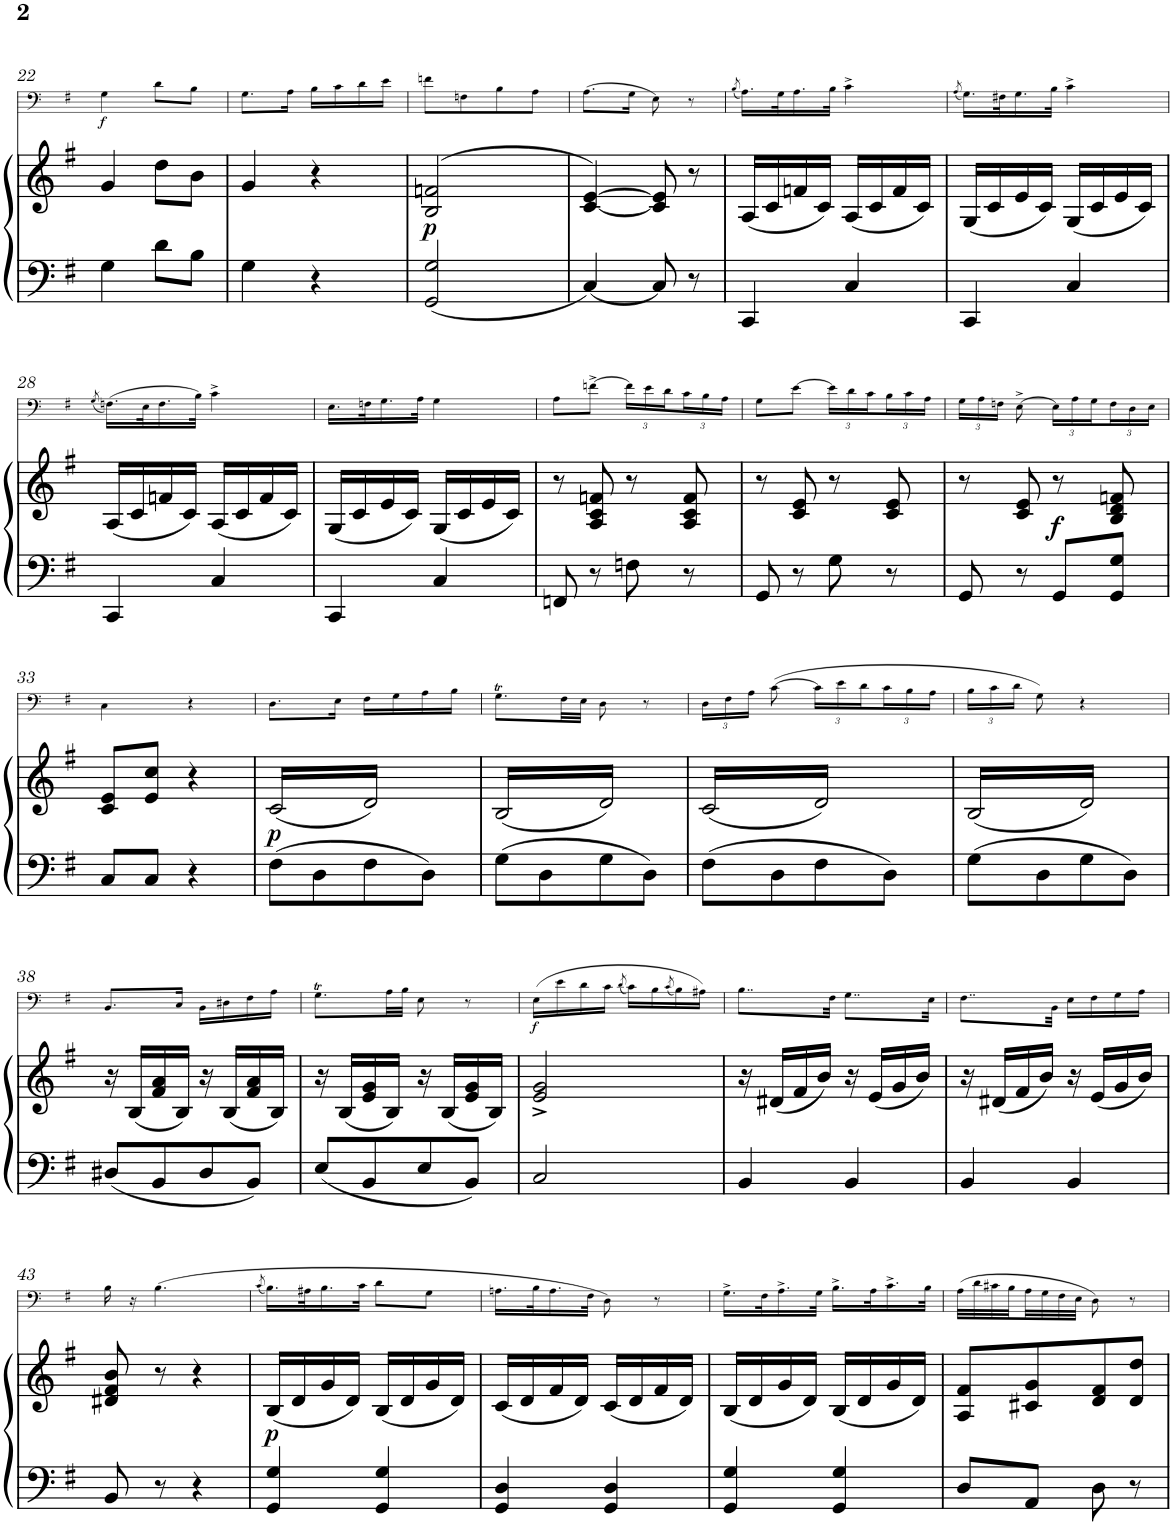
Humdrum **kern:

**kern	**kern	**dynam	**kern	**dynam
*part2	*part2	*part2	*part1	*part1
*staff3	*staff2	*staff2/3	*staff1	*staff1
*I"Piano	*	*	*I"Trombone	*
*I'Pno	*	*	*I'Trb	*
!!LO:PB:g=z
*clefF4	*clefG2	*	*clefF4	*
*k[f#]	*k[f#]	*	*k[f#]	*
*M2/4	*M2/4	*	*M2/4	*
=22	=22	=22	=22	=22
!	!	!	!	!LO:DY:b
4G\	4g/	.	4G\	f
8d\L	8dd\L	.	8d\L	.
8B\J	8b\J	.	8B\J	.
=23	=23	=23	=23	=23
4G\	4g/	.	8.G\L	.
.	.	.	16A\Jk	.
4r	4r	.	16B\LL	.
.	.	.	16c\	.
.	.	.	16d\	.
.	.	.	16e\JJ	.
=24	=24	=24	=24	=24
!	!	!LO:DY:b	!	!
2GG/ 2G/	(>2B/ 2fn/	p	8fn\L	.
.	.	.	8Fn\	.
.	.	.	8B\	.
.	.	.	8A\J	.
=25	=25	=25	=25	=25
[4C/	[4c/ [4e/)	.	(8.A\L	.
.	.	.	16G\Jk	.
8C/]	8c/] 8e/]	.	8E\)	.
8r	8r	.	8r	.
=26	=26	=26	=26	=26
.	.	.	(8qB/	.
4CC/	(16A/LL	.	16.A\LL)	.
.	16c/	.	.	.
.	.	.	32G\K	.
.	16fn/	.	16.A\	.
.	16c/JJ)	.	.	.
.	.	.	32B\JJk	.
4C/	(16A/LL	.	4c^\	.
.	16c/	.	.	.
.	16f/	.	.	.
.	16c/JJ)	.	.	.
=27	=27	=27	=27	=27
.	.	.	(8qA/	.
4CC/	(16G/LL	.	16.G\LL)	.
.	16c/	.	.	.
.	.	.	32F#X\K	.
.	16e/	.	16.G\	.
.	16c/JJ)	.	.	.
.	.	.	32B\JJk	.
4C/	(16G/LL	.	4c^\	.
.	16c/	.	.	.
.	16e/	.	.	.
.	16c/JJ)	.	.	.
!!LO:LB:g=z
=28	=28	=28	=28	=28
.	.	.	(8qG/	.
4CC/	(16A/LL	.	(>16.Fn\LL)	.
.	16c/	.	.	.
.	.	.	32E\K	.
.	16fn/	.	16.F\	.
.	16c/JJ)	.	.	.
.	.	.	32B\JJk)	.
4C/	(16A/LL	.	4c^\	.
.	16c/	.	.	.
.	16f/	.	.	.
.	16c/JJ)	.	.	.
=29	=29	=29	=29	=29
4CC/	(16G/LL	.	16.E\LL	.
.	16c/	.	.	.
.	.	.	32Fn\K	.
.	16e/	.	16.G\	.
.	16c/JJ)	.	.	.
.	.	.	32A\JJk	.
4C/	(16G/LL	.	4G\	.
.	16c/	.	.	.
.	16e/	.	.	.
.	16c/JJ)	.	.	.
=30	=30	=30	=30	=30
8FFn/	8r	.	8A\L	.
8r	8A/ 8c/ 8fn/	.	[8fn^\J	.
*	*	*	*Xbrackettup	*
8Fn\	8r	.	24f\LL]	.
.	.	.	24e\	.
.	.	.	24d\	.
8r	8A/ 8c/ 8f/	.	24c\	.
.	.	.	24B\	.
.	.	.	24A\JJ	.
=31	=31	=31	=31	=31
8GG/	8r	.	8G\L	.
8r	8c/ 8e/	.	[8e\J	.
8G\	8r	.	24e\LL]	.
.	.	.	24d\	.
.	.	.	24c\	.
8r	8c/ 8e/	.	24B\	.
.	.	.	24c\	.
.	.	.	24A\JJ	.
=32	=32	=32	=32	=32
8GG/	8r	.	24G\LL	.
.	.	.	24A\	.
.	.	.	24Fn\JJ	.
8r	8c/ 8e/	.	[8E^\	.
!	!	!LO:DY:b	!	!
8GG/L	8r	f	24E\LL]	.
.	.	.	24A\	.
.	.	.	24G\	.
8GG/ 8G/J	8B/ 8d/ 8fn/	.	24F\	.
.	.	.	24D\	.
.	.	.	24E\JJ	.
!!LO:LB:g=z
=33	=33	=33	=33	=33
8C/L	8c/ 8e/L	.	4C\	.
8C/J	8e/ 8cc/J	.	.	.
4r	4r	.	4r	.
=34	=34	=34	=34	=34
!	!	!LO:DY:b	!	!
*	*tremolo	*	*	*
8F#\L	(32c/LLL	p	8.D\L	.
.	32d/)	.	.	.
.	32c/	.	.	.
.	32d/)	.	.	.
8D\	32c/	.	.	.
.	32d/)	.	.	.
.	32c/	.	16E\Jk	.
.	32d/)	.	.	.
8F#\	32c/	.	16F#\LL	.
.	32d/)	.	.	.
.	32c/	.	16G\	.
.	32d/)	.	.	.
8D\J	32c/	.	16A\	.
.	32d/)	.	.	.
.	32c/	.	16B\JJ	.
.	32d/)JJJ	.	.	.
=35	=35	=35	=35	=35
8G\L	(32B/LLL	.	8.GT\L	.
.	32d/)	.	.	.
.	32B/	.	.	.
.	32d/)	.	.	.
8D\	32B/	.	.	.
.	32d/)	.	.	.
.	32B/	.	32F#\LL	.
.	32d/)	.	32E\JJJ	.
8G\	32B/	.	8D\	.
.	32d/)	.	.	.
.	32B/	.	.	.
.	32d/)	.	.	.
8D\J	32B/	.	8r	.
.	32d/)	.	.	.
.	32B/	.	.	.
.	32d/)JJJ	.	.	.
=36	=36	=36	=36	=36
8F#\L	(32c/LLL	.	24D\LL	.
.	32d/)	.	.	.
.	.	.	24F#\	.
.	32c/	.	.	.
.	.	.	24A\JJ	.
.	32d/)	.	.	.
8D\	32c/	.	([8c\	.
.	32d/)	.	.	.
.	32c/	.	.	.
.	32d/)	.	.	.
8F#\	32c/	.	24c\LL]	.
.	32d/)	.	.	.
.	.	.	24e\	.
.	32c/	.	.	.
.	.	.	24d\	.
.	32d/)	.	.	.
8D\J	32c/	.	24c\	.
.	32d/)	.	.	.
.	.	.	24B\	.
.	32c/	.	.	.
.	.	.	24A\JJ	.
.	32d/)JJJ	.	.	.
=37	=37	=37	=37	=37
8G\L	(32B/LLL	.	24B\LL	.
.	32d/)	.	.	.
.	.	.	24c\	.
.	32B/	.	.	.
.	.	.	24d\JJ	.
.	32d/)	.	.	.
8D\	32B/	.	8G\)	.
.	32d/)	.	.	.
.	32B/	.	.	.
.	32d/)	.	.	.
8G\	32B/	.	4r	.
.	32d/)	.	.	.
.	32B/	.	.	.
.	32d/)	.	.	.
8D\J	32B/	.	.	.
.	32d/)	.	.	.
.	32B/	.	.	.
.	32d/)JJJ	.	.	.
*	*Xtremolo	*	*	*
!!LO:LB:g=z
=38	=38	=38	=38	=38
8D#X/L	16r	.	8.BB/L	.
.	.	.	.	.
.	(16B/LL	.	.	.
.	.	.	.	.
8BB/	16f#/ 16a/	.	.	.
.	.	.	.	.
.	16B/JJ)	.	16C/Jk	.
.	.	.	.	.
8D#/	16r	.	16BB\LL	.
.	(16B/LL	.	16D#X\	.
8BB/J	16f#/ 16a/	.	16F#\	.
.	16B/JJ)	.	16A\JJ	.
=39	=39	=39	=39	=39
8E/L	16r	.	8.GT\L	.
.	(16B/LL	.	.	.
8BB/	16e/ 16g/	.	.	.
.	16B/JJ)	.	32A\LL	.
.	.	.	32B\JJJ	.
8E/	16r	.	8E\	.
.	(16B/LL	.	.	.
8BB/J	16e/ 16g/	.	8r	.
.	16B/JJ)	.	.	.
=40	=40	=40	=40	=40
!	!	!	!	!LO:DY:b
2C/	2e/^ 2g/^	.	(16E\LL	f
.	.	.	16e\	.
.	.	.	16d\	.
.	.	.	16c\JJ	.
.	.	.	(8qd/	.
.	.	.	16c\LL)	.
.	.	.	16B\	.
.	.	.	(8qc/	.
.	.	.	16B\)	.
.	.	.	16A#X\JJ)	.
=41	=41	=41	=41	=41
4BB/	16r	.	8..B\L	.
.	(16d#X/LL	.	.	.
.	16f#/	.	.	.
.	16b/JJ)	.	.	.
.	.	.	32F#\Jkk	.
4BB/	16r	.	8..G\L	.
.	(16e/LL	.	.	.
.	16g/	.	.	.
.	16b/JJ)	.	.	.
.	.	.	32E\Jkk	.
=42	=42	=42	=42	=42
4BB/	16r	.	8..F#\L	.
.	(16d#X/LL	.	.	.
.	16f#/	.	.	.
.	16b/JJ)	.	.	.
.	.	.	32BB\Jkk	.
4BB/	16r	.	16E\LL	.
.	(16e/LL	.	16F#\	.
.	16g/	.	16G\	.
.	16b/JJ)	.	16A\JJ	.
!!LO:LB:g=z
=43	=43	=43	=43	=43
8BB/	8d#X/ 8f#/ 8b/	.	16B\	.
.	.	.	16r	.
8r	8r	.	(4.B\	.
4r	4r	.	.	.
=44	=44	=44	=44	=44
.	.	.	(8qc/	.
!	!	!LO:DY:b	!	!
4GG/ 4G/	(16B/LL	p	16.B\LL)	.
.	16d/	.	.	.
.	.	.	32A#X\K	.
.	16g/	.	16.B\	.
.	16d/JJ)	.	.	.
.	.	.	32c\JJk	.
4GG/ 4G/	(16B/LL	.	8d\L	.
.	16d/	.	.	.
.	16g/	.	8G\J	.
.	16d/JJ)	.	.	.
=45	=45	=45	=45	=45
4GG/ 4D/	(16c/LL	.	16.An\LL	.
.	16d/	.	.	.
.	.	.	32B\K	.
.	16f#/	.	16.A\	.
.	16d/JJ)	.	.	.
.	.	.	32F#\JJk	.
4GG/ 4D/	(16c/LL	.	8D\)	.
.	16d/	.	.	.
.	16f#/	.	8r	.
.	16d/JJ)	.	.	.
=46	=46	=46	=46	=46
4GG/ 4G/	(16B/LL	.	16.G^\LL	.
.	16d/	.	.	.
.	.	.	32F#\K	.
.	16g/	.	16.A^\	.
.	16d/JJ)	.	.	.
.	.	.	32G\JJk	.
4GG/ 4G/	(16B/LL	.	16.B^\LL	.
.	16d/	.	.	.
.	.	.	32A\K	.
.	16g/	.	16.c^\	.
.	16d/JJ)	.	.	.
.	.	.	32B\JJk	.
=47	=47	=47	=47	=47
8D/L	8A/ 8f#/L	.	(32A\LLL	.
.	.	.	32d\	.
.	.	.	32c#X\	.
.	.	.	32B\JJ	.
8AA/J	8c#X/ 8g/	.	32A\LL	.
.	.	.	32G\	.
.	.	.	32F#\	.
.	.	.	32E\JJJ	.
8D\	8d/ 8f#/	.	8D\)	.
8r	8d/ 8dd/J	.	8r	.
=	=	=	=	=
*-	*-	*-	*-	*-
